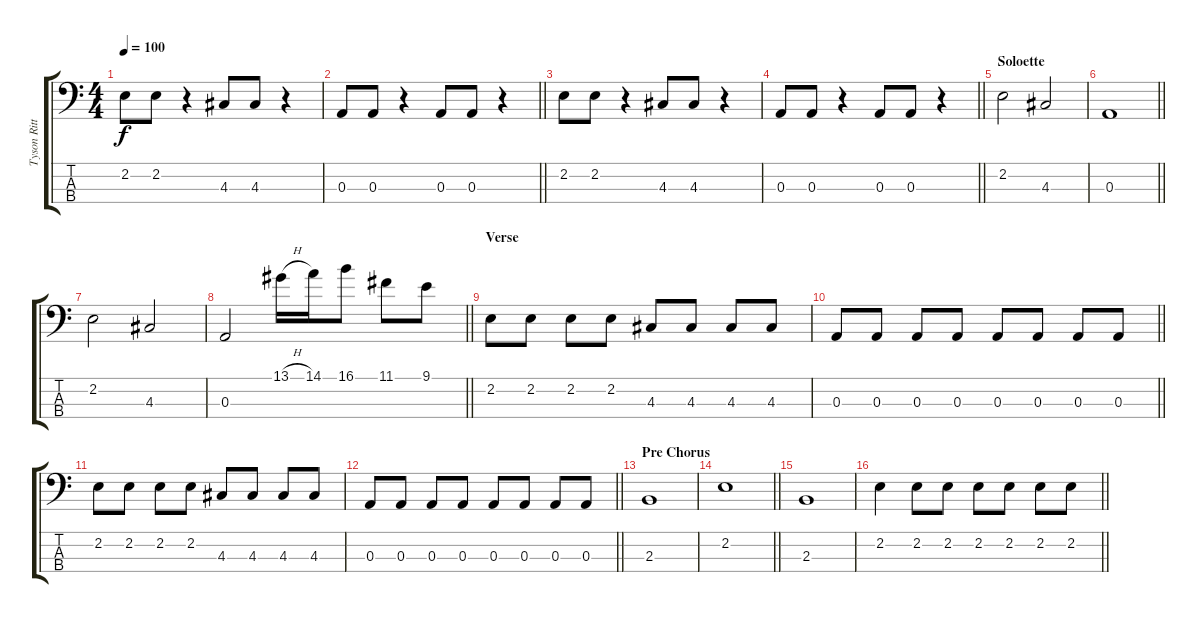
\track ("Tyson Ritter (Bass)" "Tyson Ritt") {instrument electricbassfinger}
\staff {score tabs}
\tuning (G2 D2 A1 E1) {hide}
\ts (4 4)
\tempo 100
\clef f4
\ks c
2.2.8{dy f} 2.2.8 r.4 4.3.8 4.3.8 r.4 |
\barLineRight lightlight
0.3.8 0.3.8 r.4 0.3.8 0.3.8 r.4 |
2.2.8 2.2.8 r.4 4.3.8 4.3.8 r.4 |
\barLineRight lightlight
0.3.8 0.3.8 r.4 0.3.8 0.3.8 r.4 |
\section ("" "Soloette")
2.2.2 4.3.2 |
\barLineRight lightlight
0.3.1 |
2.2.2 4.3.2 |
\barLineRight lightlight
0.3.2 13.1{h}.16 14.1.16 16.1.8 11.1.8 9.1.8 |
\section ("" "Verse")
2.2.8 2.2.8 2.2.8 2.2.8 4.3.8 4.3.8 4.3.8 4.3.8 |
\barLineRight lightlight
0.3.8 0.3.8 0.3.8 0.3.8 0.3.8 0.3.8 0.3.8 0.3.8 |
2.2.8 2.2.8 2.2.8 2.2.8 4.3.8 4.3.8 4.3.8 4.3.8 |
\barLineRight lightlight
0.3.8 0.3.8 0.3.8 0.3.8 0.3.8 0.3.8 0.3.8 0.3.8 |
\section ("" "Pre Chorus")
2.3.1 |
\barLineRight lightlight
2.2.1 |
2.3.1 |
\barLineRight lightlight
2.2.4 2.2.8 2.2.8 2.2.8 2.2.8 2.2.8 2.2.8
